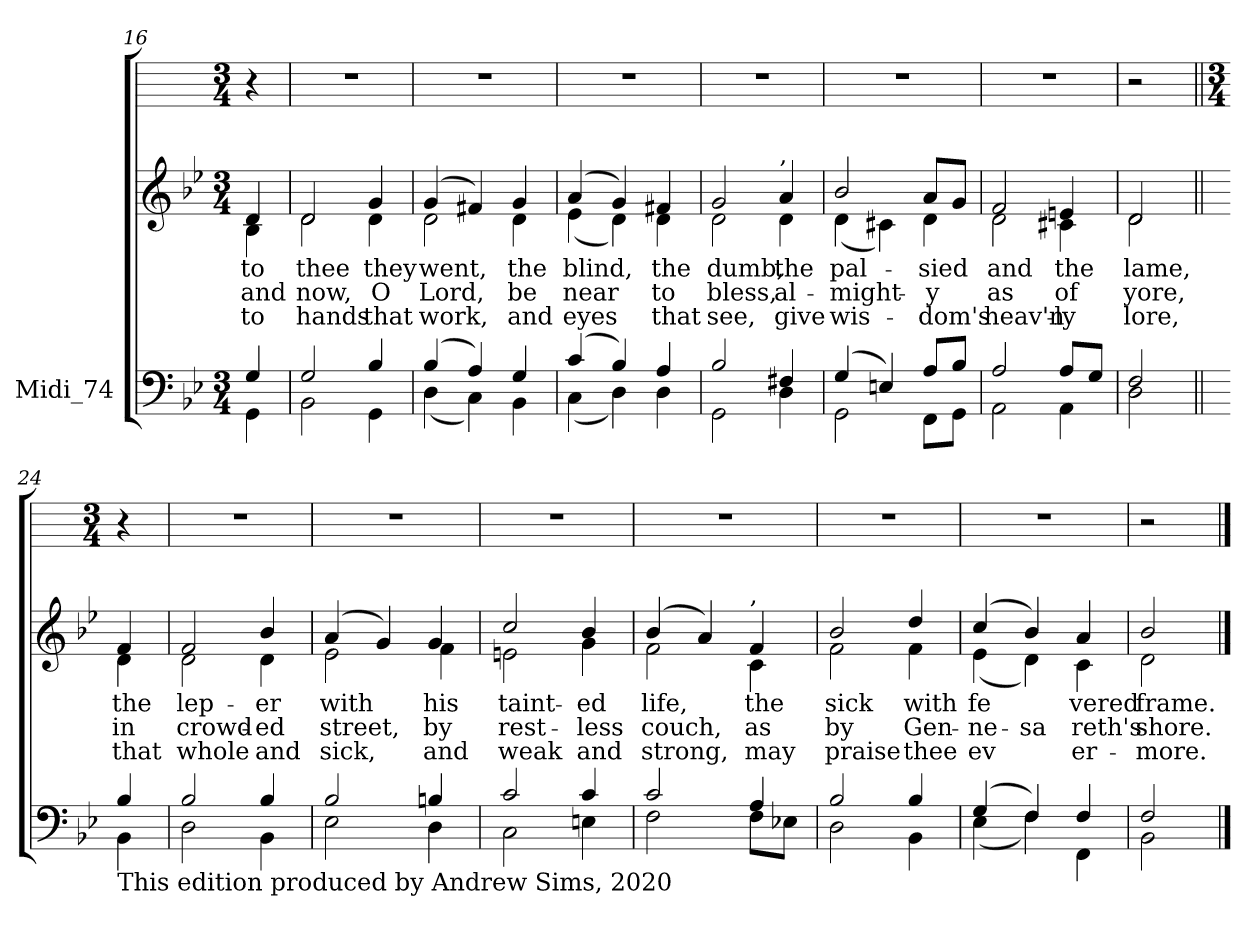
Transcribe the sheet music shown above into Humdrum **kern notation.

**kern	**kern	**text	**text	**text	**kern
*part3	*part2	*part2	*part2	*part2	*part1
*staff3	*staff2	*staff2	*staff2	*staff2	*staff1
*I"Midi_74	*	*	*	*	*
!!LO:LB:g=z
*clefF4	*clefG2	*	*	*	*
*k[b-e-]	*k[b-e-]	*	*	*	*
*B-:	*B-:	*	*	*	*
*M3/4	*M3/4	*	*	*	*M3/4
=16	=16	=16	=16	=16	=16
*^	*	*	*	*	*
!	!	!	!LO:LY:b	!LO:LY:b	!LO:LY:b	!
*	*	*^	*	*	*	*
4G/	4GG\	4d/	4B-\	to	and	to	4r
=17	=17	=17	=17	=17	=17	=17	=17
!	!	!	!	!LO:LY:b	!LO:LY:b	!LO:LY:b	!
2G/	2BB-\	2d/	2d\	thee	now,	hands	2.r
!	!	!	!	!LO:LY:b	!LO:LY:b	!LO:LY:b	!
4B-/	4GG\	4g/	4d\	they	O	that	.
=18	=18	=18	=18	=18	=18	=18	=18
!	!	!	!	!LO:LY:b	!LO:LY:b	!LO:LY:b	!
(>4B-/	(<4D\	(>4g/	2d\	went,	Lord,	work,	2.r
4A/)	4C\)	4f#X/)	.	.	.	.	.
!	!	!	!	!LO:LY:b	!LO:LY:b	!LO:LY:b	!
4G/	4BB-\	4g/	4d\	the	be	and	.
=19	=19	=19	=19	=19	=19	=19	=19
!	!	!	!	!LO:LY:b	!LO:LY:b	!LO:LY:b	!
(>4c/	(<4C\	(>4a/	(<4e-\	blind,	near	eyes	2.r
4B-/)	4D\)	4g/)	4d\)	.	.	.	.
!	!	!	!	!LO:LY:b	!LO:LY:b	!LO:LY:b	!
4A/	4D\	4f#X/	4d\	the	to	that	.
=20	=20	=20	=20	=20	=20	=20	=20
!	!	!	!	!LO:LY:b	!LO:LY:b	!LO:LY:b	!
2B-/	2GG\	2g/	2d\	dumb,	bless,	see,	2.r
!	!	!LO:TX:a:t=,	!	!	!	!	!
!	!	!	!	!LO:LY:b	!LO:LY:b	!LO:LY:b	!
4F#X/	4D\	4a/	4d\	the	al-	-give	.
=21	=21	=21	=21	=21	=21	=21	=21
!	!	!	!	!LO:LY:b	!LO:LY:b	!LO:LY:b	!
(>4G/	2GG\	2b-/	(<4d\	pal-	-might-	-wis-	2.r
4En/)	.	.	4c#X\)	.	.	.	.
!	!	!	!	!LO:LY:b	!LO:LY:b	!LO:LY:b	!
8A/L	8FF\L	8a/L	4d\	-sied	y	dom's	.
8B-/J	8GG\J	8g/J	.	.	.	.	.
=22	=22	=22	=22	=22	=22	=22	=22
!	!	!	!	!LO:LY:b	!LO:LY:b	!LO:LY:b	!
2A/	2AA\	2f/	2d\	and	as	heav'n-	2.r
!	!	!	!	!LO:LY:b	!LO:LY:b	!LO:LY:b	!
8A/L	4AA\	4e/	4c#X\	-the	of	ly	.
8G/J	.	.	.	.	.	.	.
=23	=23	=23	=23	=23	=23	=23	=23
!	!	!	!	!LO:LY:b	!LO:LY:b	!LO:LY:b	!
2F/	2D\	2d/	2d\	lame,	yore,	lore,	2r
!!LO:LB:g=z
=24||	=24||	=24||	=24||	=24||	=24||	=24||	=24||
*	*	*	*	*	*	*	*M3/4
!LO:TX:b:t=This edition produced by Andrew Sims, 2020	!	!	!	!	!	!	!
!	!	!	!	!LO:LY:b	!LO:LY:b	!LO:LY:b	!
4B-/	4BB-\	4f/	4d\	the	in	that	4r
=25	=25	=25	=25	=25	=25	=25	=25
!	!	!	!	!LO:LY:b	!LO:LY:b	!LO:LY:b	!
2B-/	2D\	2f/	2d\	lep-	-crowd-	-whole	2.r
!	!	!	!	!LO:LY:b	!LO:LY:b	!LO:LY:b	!
4B-/	4BB-\	4b-/	4d\	er	ed	and	.
=26	=26	=26	=26	=26	=26	=26	=26
!	!	!	!	!LO:LY:b	!LO:LY:b	!LO:LY:b	!
2B-/	2E-\	(>4a/	2e-\	with	street,	sick,	2.r
.	.	4g/)	.	.	.	.	.
!	!	!	!	!LO:LY:b	!LO:LY:b	!LO:LY:b	!
4Bn/	4D\	4g/	4f\	his	by	and	.
=27	=27	=27	=27	=27	=27	=27	=27
!	!	!	!	!LO:LY:b	!LO:LY:b	!LO:LY:b	!
2c/	2C\	2cc/	2en\	taint-	-rest-	-weak	2.r
!	!	!	!	!LO:LY:b	!LO:LY:b	!LO:LY:b	!
4c/	4En\	4b-/	4g\	ed	less	and	.
=28	=28	=28	=28	=28	=28	=28	=28
!	!	!	!	!LO:LY:b	!LO:LY:b	!LO:LY:b	!
2c/	2F\	(>4b-/	2f\	life,	couch,	strong,	2.r
.	.	4a/)	.	.	.	.	.
!	!	!LO:TX:a:t=,	!	!	!	!	!
!	!	!	!	!LO:LY:b	!LO:LY:b	!LO:LY:b	!
4A/	8F\L	4f/	4c\	the	as	may	.
.	8E-X\J	.	.	.	.	.	.
=29	=29	=29	=29	=29	=29	=29	=29
!	!	!	!	!LO:LY:b	!LO:LY:b	!LO:LY:b	!
2B-/	2D\	2b-/	2f\	sick	by	praise	2.r
!	!	!	!	!LO:LY:b	!LO:LY:b	!LO:LY:b	!
4B-/	4BB-\	4dd/	4f\	with	Gen-	-thee	.
=30	=30	=30	=30	=30	=30	=30	=30
!	!	!	!	!LO:LY:b	!LO:LY:b	!LO:LY:b	!
(>4G/	(<4E-\	(>4cc/	(<4e-\	fe	ne-	-ev	2.r
!	!	!	!	!	!LO:LY:b	!	!
4F/)	4F\)	4b-/)	4d\)	.	sa	.	.
!	!	!	!	!LO:LY:b	!LO:LY:b	!LO:LY:b	!
4F/	4FF\	4a/	4c\	vered	- reth's	er-	.
=31	=31	=31	=31	=31	=31	=31	=31
!	!	!	!	!LO:LY:b	!LO:LY:b	!LO:LY:b	!
2F/	2BB-\	2b-/	2d\	-frame.	shore.	more.	2r
*v	*v	*	*	*	*	*	*
*	*v	*v	*	*	*	*
==	==	==	==	==	==
*-	*-	*-	*-	*-	*-
